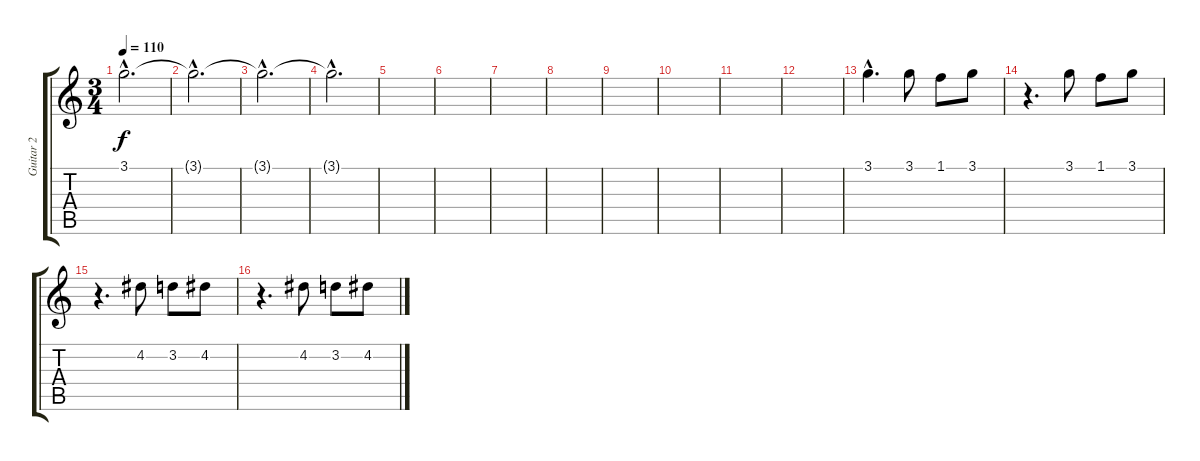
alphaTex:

\track ("Guitar 2" "Guitar 2") {instrument distortionguitar}
\staff {score tabs}
\tuning (E4 B3 G3 D3 A2 E2) {hide}
\ts (3 4)
\tempo 110
\clef g2
\ks c
3.1{hac}.2{d dy f} |
3.1{hac t}.2{d} |
3.1{hac t}.2{d} |
3.1{hac t}.2{d} |
|
|
|
|
|
|
|
|
3.1{hac}.4{d} 3.1.8 1.1.8 3.1.8 |
r.4{d} 3.1.8 1.1.8 3.1.8 |
r.4{d} 4.2.8 3.2.8 4.2.8 |
r.4{d} 4.2.8 3.2.8 4.2.8
